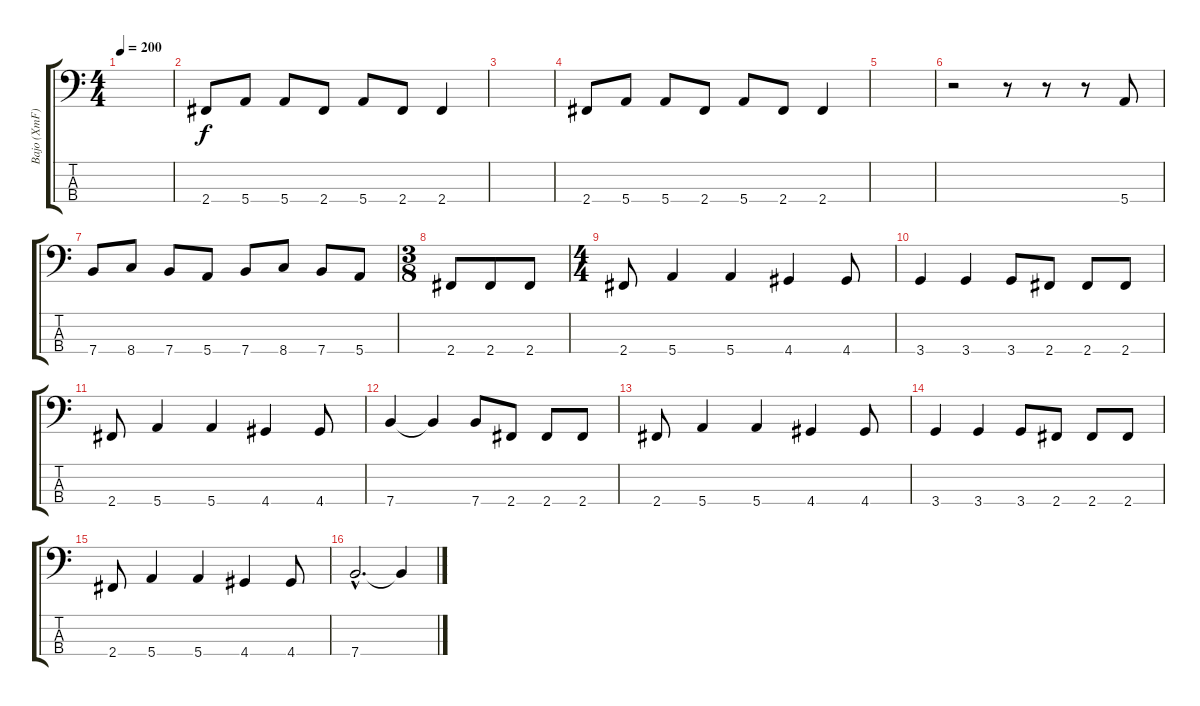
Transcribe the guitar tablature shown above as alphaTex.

\track ("Bajo (XmF)" "Bajo (XmF)") {instrument electricbasspick}
\staff {score tabs}
\tuning (G2 D2 A1 E1) {hide}
\ts (4 4)
\tempo 200
\clef f4
\ks c
|
2.4.8 5.4.8 5.4.8 2.4.8 5.4.8 2.4.8 2.4.4 |
|
2.4.8 5.4.8 5.4.8 2.4.8 5.4.8 2.4.8 2.4.4 |
|
r.2 r.8 r.8 r.8 5.4.8 |
7.4.8 8.4.8 7.4.8 5.4.8 7.4.8 8.4.8 7.4.8 5.4.8 |
\ts (3 8)
2.4.8 2.4.8 2.4.8 |
\ts (4 4)
2.4.8 5.4.4 5.4.4 4.4.4 4.4.8 |
3.4.4 3.4.4 3.4.8 2.4.8 2.4.8 2.4.8 |
2.4.8 5.4.4 5.4.4 4.4.4 4.4.8 |
7.4.4 7.4{t}.4 7.4.8 2.4.8 2.4.8 2.4.8 |
2.4.8 5.4.4 5.4.4 4.4.4 4.4.8 |
3.4.4 3.4.4 3.4.8 2.4.8 2.4.8 2.4.8 |
2.4.8 5.4.4 5.4.4 4.4.4 4.4.8 |
7.4{hac}.2{d} 7.4{t}.4
